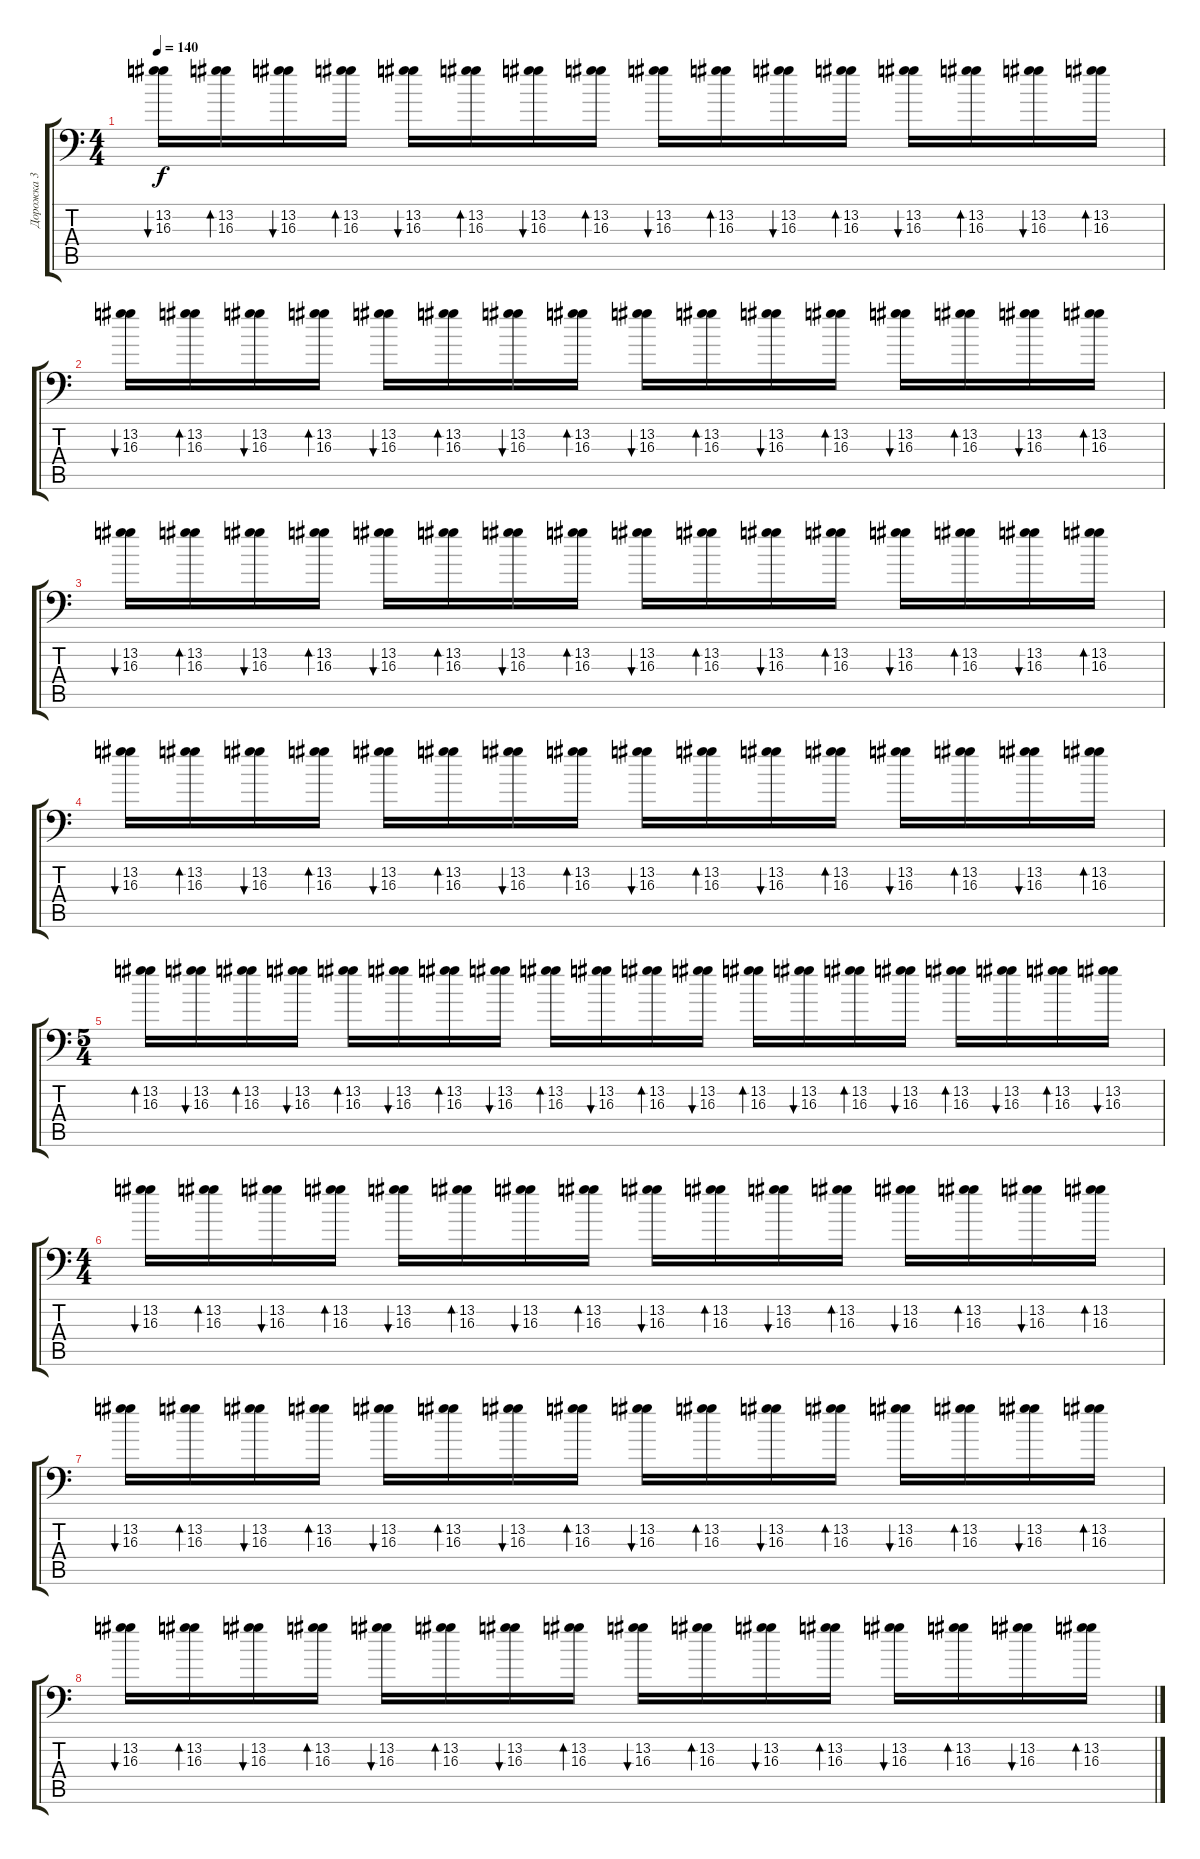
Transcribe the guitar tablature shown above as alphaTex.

\track ("Дорожка 3" "Дорожка 3") {instrument overdrivenguitar}
\staff {score tabs}
\tuning (C4 G3 Eb3 Bb2 F2 G1) {hide}
\ts (4 4)
\tempo 140
\clef f4
\ks c
(13.2 16.3).16{bu 60 dy f} (13.2 16.3).16{bd 60} (13.2 16.3).16{bu 60} (13.2 16.3).16{bd 60} (13.2 16.3).16{bu 60} (13.2 16.3).16{bd 60} (13.2 16.3).16{bu 60} (13.2 16.3).16{bd 60} (13.2 16.3).16{bu 60} (13.2 16.3).16{bd 60} (13.2 16.3).16{bu 60} (13.2 16.3).16{bd 60} (13.2 16.3).16{bu 60} (13.2 16.3).16{bd 60} (13.2 16.3).16{bu 60} (13.2 16.3).16{bd 60} |
(13.2 16.3).16{bu 60} (13.2 16.3).16{bd 60} (13.2 16.3).16{bu 60} (13.2 16.3).16{bd 60} (13.2 16.3).16{bu 60} (13.2 16.3).16{bd 60} (13.2 16.3).16{bu 60} (13.2 16.3).16{bd 60} (13.2 16.3).16{bu 60} (13.2 16.3).16{bd 60} (13.2 16.3).16{bu 60} (13.2 16.3).16{bd 60} (13.2 16.3).16{bu 60} (13.2 16.3).16{bd 60} (13.2 16.3).16{bu 60} (13.2 16.3).16{bd 60} |
(13.2 16.3).16{bu 60} (13.2 16.3).16{bd 60} (13.2 16.3).16{bu 60} (13.2 16.3).16{bd 60} (13.2 16.3).16{bu 60} (13.2 16.3).16{bd 60} (13.2 16.3).16{bu 60} (13.2 16.3).16{bd 60} (13.2 16.3).16{bu 60} (13.2 16.3).16{bd 60} (13.2 16.3).16{bu 60} (13.2 16.3).16{bd 60} (13.2 16.3).16{bu 60} (13.2 16.3).16{bd 60} (13.2 16.3).16{bu 60} (13.2 16.3).16{bd 60} |
(13.2 16.3).16{bu 60} (13.2 16.3).16{bd 60} (13.2 16.3).16{bu 60} (13.2 16.3).16{bd 60} (13.2 16.3).16{bu 60} (13.2 16.3).16{bd 60} (13.2 16.3).16{bu 60} (13.2 16.3).16{bd 60} (13.2 16.3).16{bu 60} (13.2 16.3).16{bd 60} (13.2 16.3).16{bu 60} (13.2 16.3).16{bd 60} (13.2 16.3).16{bu 60} (13.2 16.3).16{bd 60} (13.2 16.3).16{bu 60} (13.2 16.3).16{bd 60} |
\ts (5 4)
(13.2 16.3).16{bd 60} (13.2 16.3).16{bu 60} (13.2 16.3).16{bd 60} (13.2 16.3).16{bu 60} (13.2 16.3).16{bd 60} (13.2 16.3).16{bu 60} (13.2 16.3).16{bd 60} (13.2 16.3).16{bu 60} (13.2 16.3).16{bd 60} (13.2 16.3).16{bu 60} (13.2 16.3).16{bd 60} (13.2 16.3).16{bu 60} (13.2 16.3).16{bd 60} (13.2 16.3).16{bu 60} (13.2 16.3).16{bd 60} (13.2 16.3).16{bu 60} (13.2 16.3).16{bd 60} (13.2 16.3).16{bu 60} (13.2 16.3).16{bd 60} (13.2 16.3).16{bu 60} |
\ts (4 4)
(13.2 16.3).16{bu 60} (13.2 16.3).16{bd 60} (13.2 16.3).16{bu 60} (13.2 16.3).16{bd 60} (13.2 16.3).16{bu 60} (13.2 16.3).16{bd 60} (13.2 16.3).16{bu 60} (13.2 16.3).16{bd 60} (13.2 16.3).16{bu 60} (13.2 16.3).16{bd 60} (13.2 16.3).16{bu 60} (13.2 16.3).16{bd 60} (13.2 16.3).16{bu 60} (13.2 16.3).16{bd 60} (13.2 16.3).16{bu 60} (13.2 16.3).16{bd 60} |
(13.2 16.3).16{bu 60} (13.2 16.3).16{bd 60} (13.2 16.3).16{bu 60} (13.2 16.3).16{bd 60} (13.2 16.3).16{bu 60} (13.2 16.3).16{bd 60} (13.2 16.3).16{bu 60} (13.2 16.3).16{bd 60} (13.2 16.3).16{bu 60} (13.2 16.3).16{bd 60} (13.2 16.3).16{bu 60} (13.2 16.3).16{bd 60} (13.2 16.3).16{bu 60} (13.2 16.3).16{bd 60} (13.2 16.3).16{bu 60} (13.2 16.3).16{bd 60} |
(13.2 16.3).16{bu 60} (13.2 16.3).16{bd 60} (13.2 16.3).16{bu 60} (13.2 16.3).16{bd 60} (13.2 16.3).16{bu 60} (13.2 16.3).16{bd 60} (13.2 16.3).16{bu 60} (13.2 16.3).16{bd 60} (13.2 16.3).16{bu 60} (13.2 16.3).16{bd 60} (13.2 16.3).16{bu 60} (13.2 16.3).16{bd 60} (13.2 16.3).16{bu 60} (13.2 16.3).16{bd 60} (13.2 16.3).16{bu 60} (13.2 16.3).16{bd 60}
